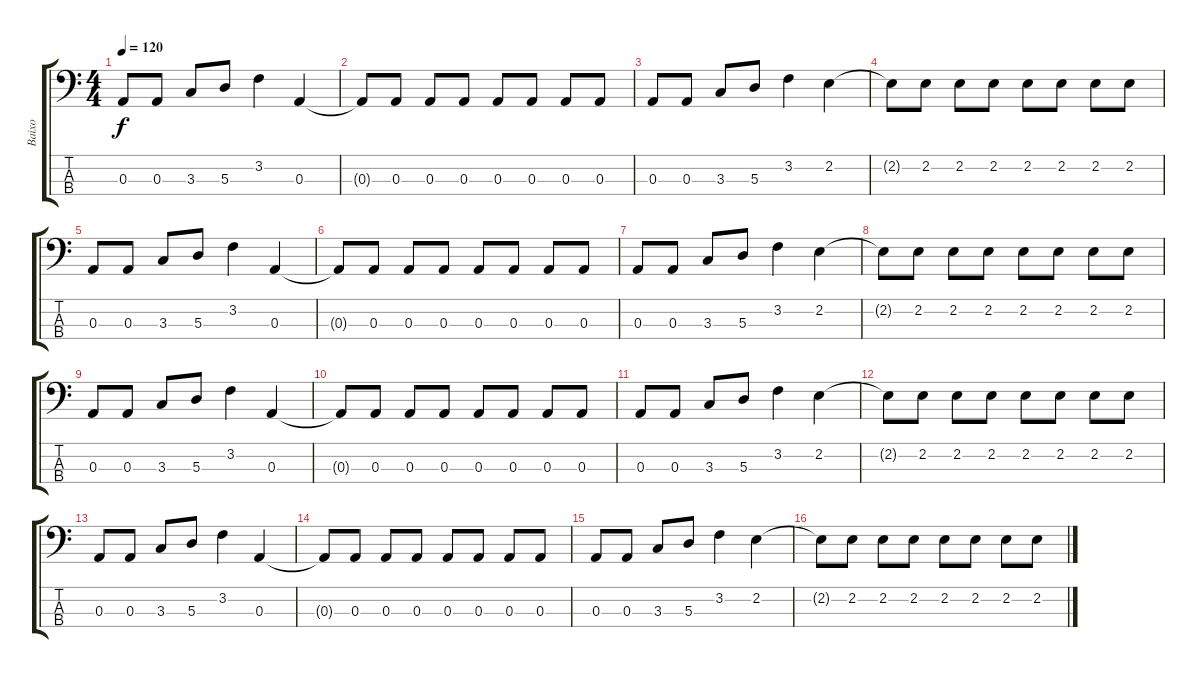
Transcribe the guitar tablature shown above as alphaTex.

\track ("Baixo" "Baixo") {instrument electricbassfinger}
\staff {score tabs}
\tuning (G2 D2 A1 E1) {hide}
\ts (4 4)
\tempo 120
\clef f4
\ks c
0.3.8{dy f} 0.3.8 3.3.8 5.3.8 3.2.4 0.3.4 |
0.3{t}.8 0.3.8 0.3.8 0.3.8 0.3.8 0.3.8 0.3.8 0.3.8 |
0.3.8 0.3.8 3.3.8 5.3.8 3.2.4 2.2.4 |
2.2{t}.8 2.2.8 2.2.8 2.2.8 2.2.8 2.2.8 2.2.8 2.2.8 |
0.3.8 0.3.8 3.3.8 5.3.8 3.2.4 0.3.4 |
0.3{t}.8 0.3.8 0.3.8 0.3.8 0.3.8 0.3.8 0.3.8 0.3.8 |
0.3.8 0.3.8 3.3.8 5.3.8 3.2.4 2.2.4 |
2.2{t}.8 2.2.8 2.2.8 2.2.8 2.2.8 2.2.8 2.2.8 2.2.8 |
0.3.8 0.3.8 3.3.8 5.3.8 3.2.4 0.3.4 |
0.3{t}.8 0.3.8 0.3.8 0.3.8 0.3.8 0.3.8 0.3.8 0.3.8 |
0.3.8 0.3.8 3.3.8 5.3.8 3.2.4 2.2.4 |
2.2{t}.8 2.2.8 2.2.8 2.2.8 2.2.8 2.2.8 2.2.8 2.2.8 |
0.3.8 0.3.8 3.3.8 5.3.8 3.2.4 0.3.4 |
0.3{t}.8 0.3.8 0.3.8 0.3.8 0.3.8 0.3.8 0.3.8 0.3.8 |
0.3.8 0.3.8 3.3.8 5.3.8 3.2.4 2.2.4 |
2.2{t}.8 2.2.8 2.2.8 2.2.8 2.2.8 2.2.8 2.2.8 2.2.8
